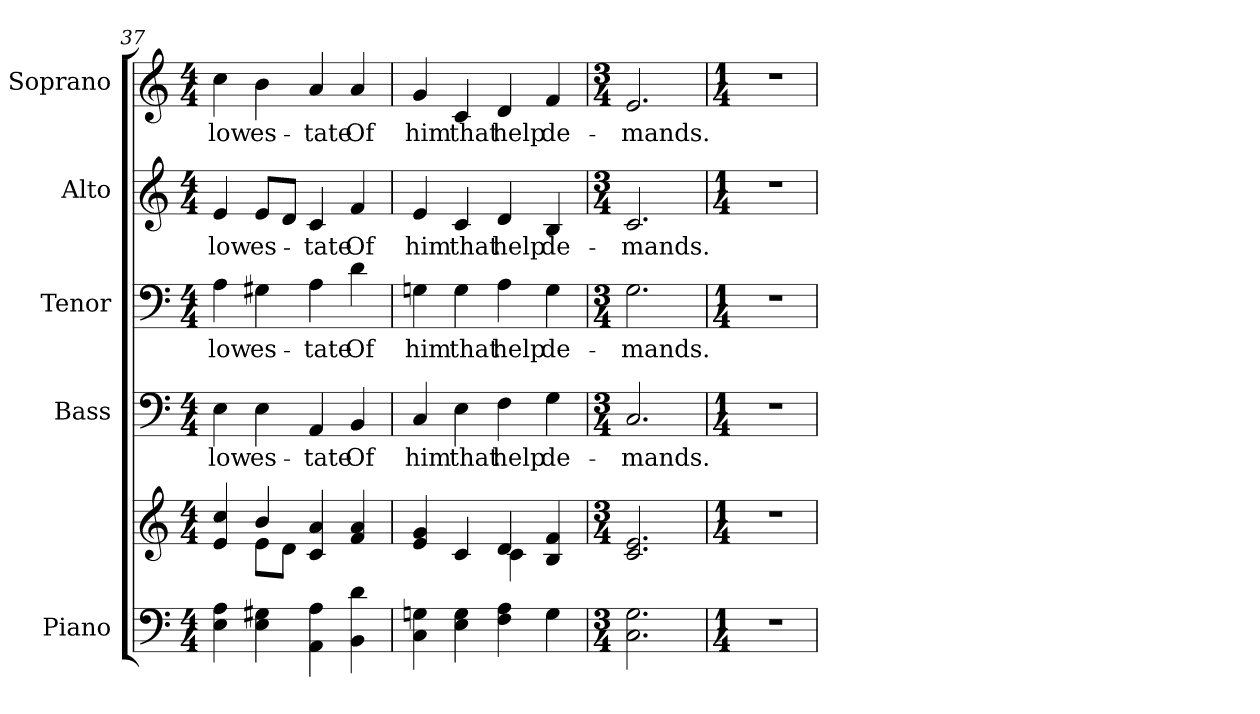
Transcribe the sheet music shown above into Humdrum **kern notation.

**kern	**kern	**kern	**text	**kern	**text	**kern	**text	**kern	**text
*part5	*part5	*part4	*part4	*part3	*part3	*part2	*part2	*part1	*part1
*staff6	*staff5	*staff4	*staff4	*staff3	*staff3	*staff2	*staff2	*staff1	*staff1
*I"Piano	*	*I"Bass	*	*I"Tenor	*	*I"Alto	*	*I"Soprano	*
*I'Pno.	*	*I'B.	*	*I'T.	*	*I'A.	*	*I'S.	*
!!LO:PB:g=z
*clefF4	*clefG2	*clefF4	*	*clefF4	*	*clefG2	*	*clefG2	*
*k[]	*k[]	*k[]	*	*k[]	*	*k[]	*	*k[]	*
*C:	*C:	*C:	*	*C:	*	*C:	*	*C:	*
*M4/4	*M4/4	*M4/4	*	*M4/4	*	*M4/4	*	*M4/4	*
=37	=37	=37	=37	=37	=37	=37	=37	=37	=37
*	*^	*	*	*	*	*	*	*	*
!	!	!	!	!LO:LY:b:color=#000000	!	!	!	!	!	!
!	!	!	!	!	!	!LO:LY:b:color=#000000	!	!	!	!
!	!	!	!	!	!	!	!	!LO:LY:b:color=#000000	!	!
!	!	!	!	!	!	!	!	!	!	!LO:LY:b:color=#000000
4Ei\ 4Ai	4ei/ 4cci	4ryy	4Ei\	low	4Ai\	low	4ei/	low	4cci\	low
!	!	!	!	!LO:LY:b:color=#000000	!	!	!	!	!	!
!	!	!	!	!	!	!LO:LY:b:color=#000000	!	!	!	!
!	!	!	!	!	!	!	!	!LO:LY:b:color=#000000	!	!
!	!	!	!	!	!	!	!	!	!	!LO:LY:b:color=#000000
4Ei\ 4G#Xi	4bi/	8ei\L	4Ei\	es-	4G#Xi\	es-	8ei/L	es-	4bi\	es-
.	.	8di\J	.	.	.	.	8di/J	.	.	.
!	!	!	!	!LO:LY:b:color=#000000	!	!	!	!	!	!
!	!	!	!	!	!	!LO:LY:b:color=#000000	!	!	!	!
!	!	!	!	!	!	!	!	!LO:LY:b:color=#000000	!	!
!	!	!	!	!	!	!	!	!	!	!LO:LY:b:color=#000000
4AAi\ 4Ai	4ci/ 4ai	2ryy	4AAi/	-tate	4Ai\	-tate	4ci/	-tate	4ai/	-tate
!	!	!	!	!LO:LY:b:color=#000000	!	!	!	!	!	!
!	!	!	!	!	!	!LO:LY:b:color=#000000	!	!	!	!
!	!	!	!	!	!	!	!	!LO:LY:b:color=#000000	!	!
!	!	!	!	!	!	!	!	!	!	!LO:LY:b:color=#000000
4BBi\ 4di	4fi/ 4ai	.	4BBi/	Of	4di\	Of	4fi/	Of	4ai/	Of
=38	=38	=38	=38	=38	=38	=38	=38	=38	=38	=38
!	!	!	!	!LO:LY:b:color=#000000	!	!	!	!	!	!
!	!	!	!	!	!	!LO:LY:b:color=#000000	!	!	!	!
!	!	!	!	!	!	!	!	!LO:LY:b:color=#000000	!	!
!	!	!	!	!	!	!	!	!	!	!LO:LY:b:color=#000000
4Ci\ 4Gni	4ei/ 4gi	2ryy	4Ci/	him	4Gni\	him	4ei/	him	4gi/	him
!	!	!	!	!LO:LY:b:color=#000000	!	!	!	!	!	!
!	!	!	!	!	!	!LO:LY:b:color=#000000	!	!	!	!
!	!	!	!	!	!	!	!	!LO:LY:b:color=#000000	!	!
!	!	!	!	!	!	!	!	!	!	!LO:LY:b:color=#000000
4Ei\ 4Gi	4ci/	.	4Ei\	that	4Gi\	that	4ci/	that	4ci/	that
!	!	!	!	!LO:LY:b:color=#000000	!	!	!	!	!	!
!	!	!	!	!	!	!LO:LY:b:color=#000000	!	!	!	!
!	!	!	!	!	!	!	!	!LO:LY:b:color=#000000	!	!
!	!	!	!	!	!	!	!	!	!	!LO:LY:b:color=#000000
4Fi\ 4Ai	4di/	4ci\	4Fi\	help	4Ai\	help	4di/	help	4di/	help
!	!	!	!	!LO:LY:b:color=#000000	!	!	!	!	!	!
!	!	!	!	!	!	!LO:LY:b:color=#000000	!	!	!	!
!	!	!	!	!	!	!	!	!LO:LY:b:color=#000000	!	!
!	!	!	!	!	!	!	!	!	!	!LO:LY:b:color=#000000
4Gi\	4Bi/ 4fi	4ryy	4Gi\	de-	4Gi\	de-	4Bi/	de-	4fi/	de-
*	*v	*v	*	*	*	*	*	*	*	*
=39	=39	=39	=39	=39	=39	=39	=39	=39	=39
*M3/4	*M3/4	*M3/4	*	*M3/4	*	*M3/4	*	*M3/4	*
*	*^	*	*	*	*	*	*	*	*
!	!	!	!	!LO:LY:b:color=#000000	!	!	!	!	!	!
*	*v	*v	*	*	*	*	*	*	*	*
*	*^	*	*	*	*	*	*	*	*
!	!	!	!	!	!	!LO:LY:b:color=#000000	!	!	!	!
*	*v	*v	*	*	*	*	*	*	*	*
*	*^	*	*	*	*	*	*	*	*
!	!	!	!	!	!	!	!	!LO:LY:b:color=#000000	!	!
*	*v	*v	*	*	*	*	*	*	*	*
*	*^	*	*	*	*	*	*	*	*
!	!	!	!	!	!	!	!	!	!	!LO:LY:b:color=#000000
*	*v	*v	*	*	*	*	*	*	*	*
2.Ci\ 2.Gi	2.ci/ 2.ei	2.Ci/	-mands.	2.Gi\	-mands.	2.ci/	-mands.	2.ei/	-mands.
!!LO:PB:g=z
=40	=40	=40	=40	=40	=40	=40	=40	=40	=40
*M1/4	*M1/4	*M1/4	*	*M1/4	*	*M1/4	*	*M1/4	*
4r	4r	4r	.	4r	.	4r	.	4r	.
=	=	=	=	=	=	=	=	=	=
*-	*-	*-	*-	*-	*-	*-	*-	*-	*-
